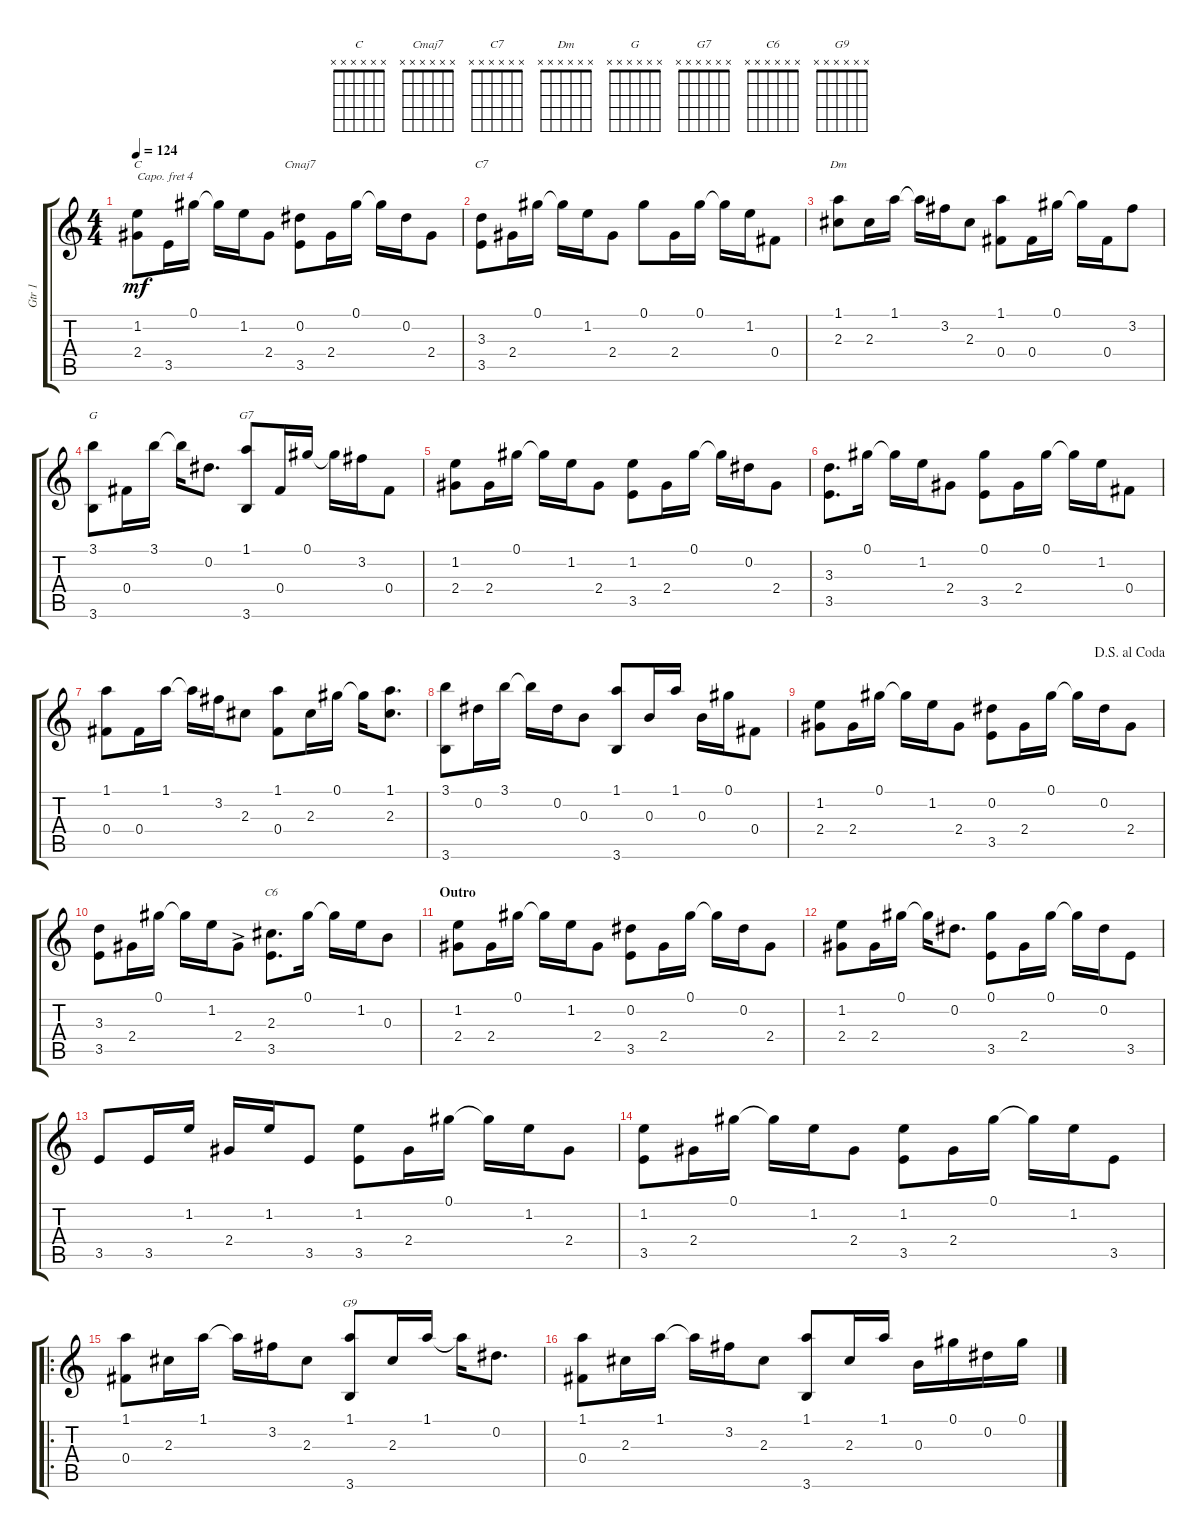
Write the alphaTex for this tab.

\track ("Gtr 1" "Gtr 1") {instrument acousticguitarsteel}
\staff {score tabs}
\capo 4
\tuning (E4 B3 G3 D3 A2 E2) {hide}
\chord ("C" x x x x x x)
\chord ("Cmaj7" x x x x x x)
\chord ("C7" x x x x x x)
\chord ("Dm" x x x x x x)
\chord ("G" x x x x x x)
\chord ("G7" x x x x x x)
\chord ("C6" x x x x x x)
\chord ("G9" x x x x x x)
\ts (4 4)
\tempo 124
\clef g2
\ks c
(1.2 2.4).8{ch "C" dy mf} 3.5.16 0.1.16 0.1{t}.16 1.2.16 2.4.8 (0.2 3.5).8{ch "Cmaj7"} 2.4.16 0.1.16 0.1{t}.16 0.2.16 2.4.8 |
(3.3 3.5).8{ch "C7"} 2.4.16 0.1.16 0.1{t}.16 1.2.16 2.4.8 0.1.8 2.4.16 0.1.16 0.1{t}.16 1.2.16 0.4.8 |
(1.1 2.3).8{ch "Dm"} 2.3.16 1.1.16 1.1{t}.16 3.2.16 2.3.8 (1.1 0.4).8 0.4.16 0.1.16 0.1{t}.16 0.4.16 3.2.8 |
(3.1 3.6).8{ch "G"} 0.4.16 3.1.16 3.1{t}.16 0.2.8{d} (1.1 3.6).8{ch "G7"} 0.4.16 0.1.16 0.1{t}.16 3.2.16 0.4.8 |
(1.2 2.4).8 2.4.16 0.1.16 0.1{t}.16 1.2.16 2.4.8 (1.2 3.5).8 2.4.16 0.1.16 0.1{t}.16 0.2.16 2.4.8 |
(3.3 3.5).8{d} 0.1.16 0.1{t}.16 1.2.16 2.4.8 (0.1 3.5).8 2.4.16 0.1.16 0.1{t}.16 1.2.16 0.4.8 |
(1.1 0.4).8 0.4.16 1.1.16 1.1{t}.16 3.2.16 2.3.8 (1.1 0.4).8 2.3.16 0.1.16 0.1{t}.16 (1.1 2.3).8{d} |
(3.1 3.6).8 0.2.16 3.1.16 3.1{t}.16 0.2.16 0.3.8 (1.1 3.6).8 0.3.16 1.1.16 0.3.16 0.1.16 0.4.8 |
\jump dalsegnoalcoda
(1.2 2.4).8 2.4.16 0.1.16 0.1{t}.16 1.2.16 2.4.8 (0.2 3.5).8 2.4.16 0.1.16 0.1{t}.16 0.2.16 2.4.8 |
(3.3 3.5).8 2.4.16 0.1.16 0.1{t}.16 1.2.16 2.4{ac}.8 (2.3 3.5).8{d ch "C6"} 0.1.16 0.1{t}.16 1.2.16 0.3.8 |
\section ("" "Outro")
(1.2 2.4).8 2.4.16 0.1.16 0.1{t}.16 1.2.16 2.4.8 (0.2 3.5).8 2.4.16 0.1.16 0.1{t}.16 0.2.16 2.4.8 |
(1.2 2.4).8 2.4.16 0.1.16 0.1{t}.16 0.2.8{d} (0.1 3.5).8 2.4.16 0.1.16 0.1{t}.16 0.2.16 3.5.8 |
3.5.8 3.5.16 1.2.16 2.4.16 1.2.16 3.5.8 (1.2 3.5).8 2.4.16 0.1.16 0.1{t}.16 1.2.16 2.4.8 |
(1.2 3.5).8 2.4.16 0.1.16 0.1{t}.16 1.2.16 2.4.8 (1.2 3.5).8 2.4.16 0.1.16 0.1{t}.16 1.2.16 3.5.8 |
\ro
(1.1 0.4).8 2.3.16 1.1.16 1.1{t}.16 3.2.16 2.3.8 (1.1 3.6).8{ch "G9"} 2.3.16 1.1.16 1.1{t}.16 0.2.8{d} |
(1.1 0.4).8 2.3.16 1.1.16 1.1{t}.16 3.2.16 2.3.8 (1.1 3.6).8 2.3.16 1.1.16 0.3.16 0.1.16 0.2.16 0.1.16
